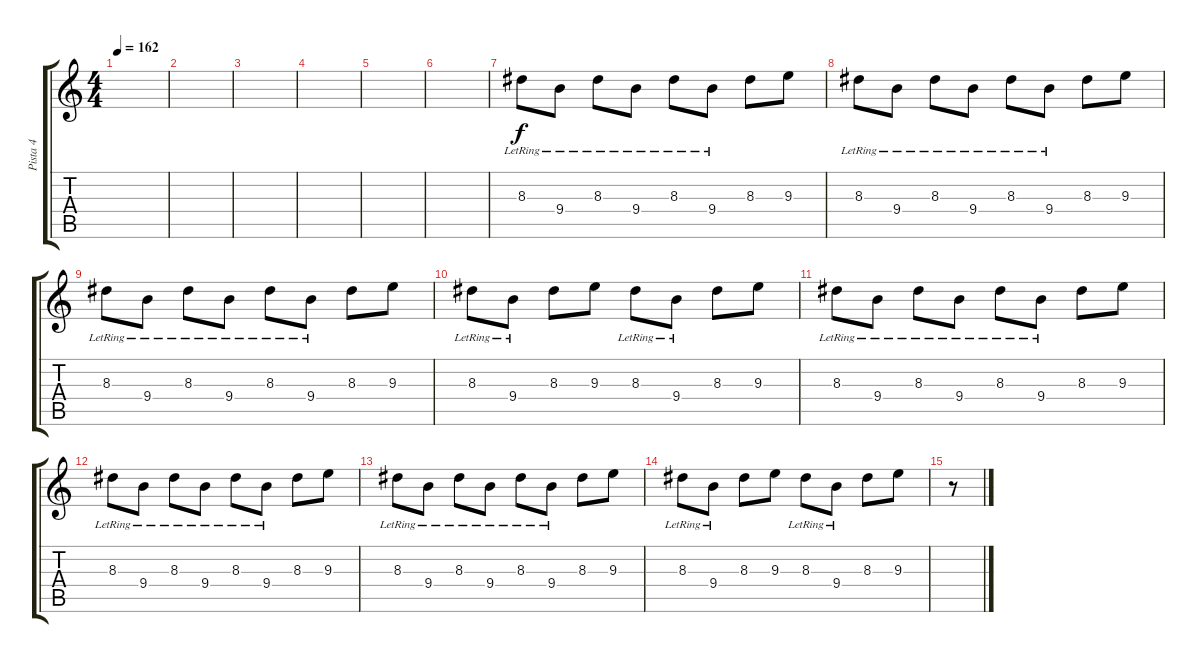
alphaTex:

\track ("Pista 4" "Pista 4") {instrument electricguitarclean}
\staff {score tabs}
\tuning (E4 B3 G3 D3 A2 E2) {hide}
\ts (4 4)
\tempo 162
\clef g2
\ks c
|
|
|
|
|
|
8.3{lr}.8 9.4{lr}.8 8.3{lr}.8 9.4{lr}.8 8.3{lr}.8 9.4{lr}.8 8.3.8 9.3.8 |
8.3{lr}.8 9.4{lr}.8 8.3{lr}.8 9.4{lr}.8 8.3{lr}.8 9.4{lr}.8 8.3.8 9.3.8 |
8.3{lr}.8 9.4{lr}.8 8.3{lr}.8 9.4{lr}.8 8.3{lr}.8 9.4{lr}.8 8.3.8 9.3.8 |
8.3{lr}.8 9.4{lr}.8 8.3.8 9.3.8 8.3{lr}.8 9.4{lr}.8 8.3.8 9.3.8 |
8.3{lr}.8 9.4{lr}.8 8.3{lr}.8 9.4{lr}.8 8.3{lr}.8 9.4{lr}.8 8.3.8 9.3.8 |
8.3{lr}.8 9.4{lr}.8 8.3{lr}.8 9.4{lr}.8 8.3{lr}.8 9.4{lr}.8 8.3.8 9.3.8 |
8.3{lr}.8 9.4{lr}.8 8.3{lr}.8 9.4{lr}.8 8.3{lr}.8 9.4{lr}.8 8.3.8 9.3.8 |
8.3{lr}.8 9.4{lr}.8 8.3.8 9.3.8 8.3{lr}.8 9.4{lr}.8 8.3.8 9.3.8 |
r.8
